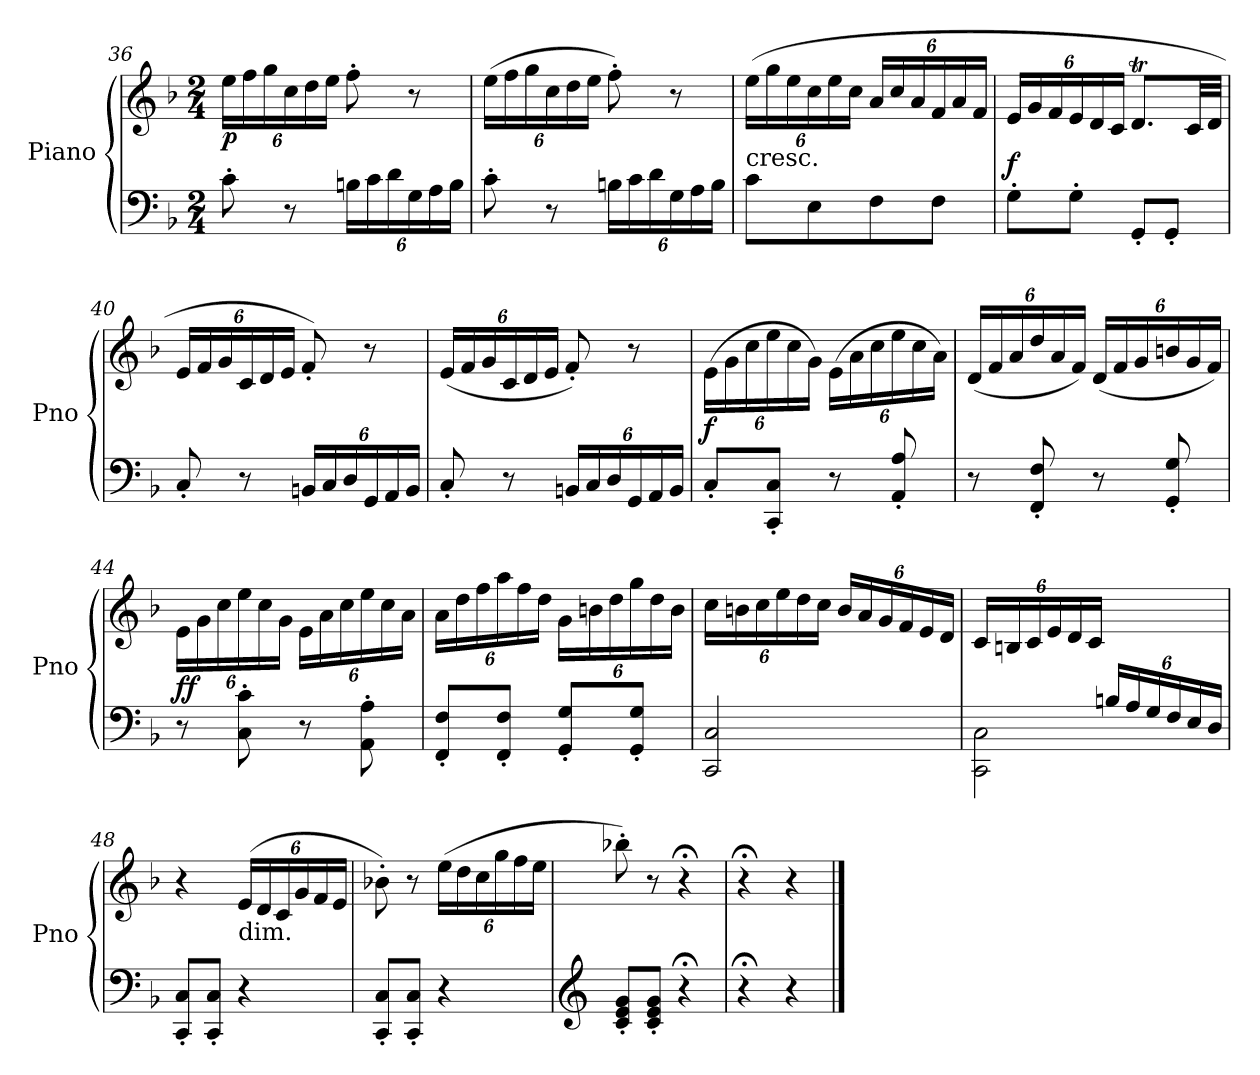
**kern	**kern	**dynam
*part1	*part1	*part1
*staff2	*staff1	*staff1/2
*I"Piano	*	*
*I'Pno	*	*
!!LO:PB:g=z
*clefF4	*clefG2	*
*k[b-]	*k[b-]	*
*M2/4	*M2/4	*
*	*Xbrackettup	*
=36	=36	=36
!	!	!LO:DY:b
8c'\	24ee\LL	p
.	24ff\	.
.	24gg\	.
8r	24cc\	.
.	24dd\	.
.	24ee\JJ	.
*Xbrackettup	*	*
24Bn<\LL	8ff'\	.
24c<\	.	.
24d<\	.	.
24G<\	8r	.
24A<\	.	.
24B<\JJ	.	.
=37	=37	=37
8c'\	(>24ee\LL	.
.	24ff\	.
.	24gg\	.
8r	24cc\	.
.	24dd\	.
.	24ee\JJ	.
24Bn<\LL	8ff'\)	.
24c\	.	.
24d\	.	.
24G<\	8r	.
24A\	.	.
24B\JJ	.	.
=38	=38	=38
!	!LO:TX:b:t=cresc.	!
8c\L	(>24ee\LL	.
.	24gg\	.
.	24ee\	.
8E<\	24cc\	.
.	24ee\	.
.	24cc\JJ	.
8F<\	24a/LL	.
.	24cc/	.
.	24a/	.
8F<\J	24f/	.
.	24a/	.
.	24f/JJ	.
=39	=39	=39
!	!	!LO:DY:a=2
8G'\L	24e/LL	f
.	24g/	.
.	24f/	.
8G'\J	24e/	.
.	24d/	.
.	24c/JJ	.
8GG'/L	8.dT/L	.
8GG'/J	.	.
.	32c/LL	.
.	32d/JJJ	.
!!LO:LB:g=z
=40	=40	=40
8C'/	24e/LL	.
.	24f/	.
.	24g/	.
8r	24c/	.
.	24d/	.
.	24e/JJ	.
24BBn</LL	8f'/)	.
24C/	.	.
24D/	.	.
24GG</	8r	.
24AA/	.	.
24BB/JJ	.	.
=41	=41	=41
8C'/	(<24e/LL	.
.	24f/	.
.	24g/	.
8r	24c/	.
.	24d/	.
.	24e/JJ	.
24BBn</LL	8f'/)	.
24C/	.	.
24D/	.	.
24GG</	8r	.
24AA/	.	.
24BB/JJ	.	.
=42	=42	=42
!	!	!LO:DY:b
8C'/L	(>24e\LL	f
.	24g\	.
.	24cc\	.
8CC/' 8C/'J	24ee\	.
.	24cc\	.
.	24g\JJ)	.
8r	(>24e\LL	.
.	24a\	.
.	24cc\	.
8AA/' 8A/'	24ee\	.
.	24cc\	.
.	24a\JJ)	.
=43	=43	=43
8r	(<24d/LL	.
.	24f/	.
.	24a/	.
8FF/' 8F/'	24dd/	.
.	24a/	.
.	24f/JJ)	.
8r	(<24d/LL	.
.	24f/	.
.	24g/	.
8GG/' 8G/'	24bn/	.
.	24g/	.
.	24f/JJ)	.
!!LO:LB:g=z
=44	=44	=44
!	!	!LO:DY:b
8r	24e\LL	ff
.	24g\	.
.	24cc\	.
8C\' 8c\'	24ee\	.
.	24cc\	.
.	24g\JJ	.
8r	24e\LL	.
.	24a\	.
.	24cc\	.
8AA\' 8A\'	24ee\	.
.	24cc\	.
.	24a\JJ	.
=45	=45	=45
8FF/' 8F/'L	24a\LL	.
.	24dd\	.
.	24ff\	.
8FF/' 8F/'J	24aa\	.
.	24ff\	.
.	24dd\JJ	.
8GG/' 8G/'L	24g\LL	.
.	24bn\	.
.	24dd\	.
8GG/' 8G/'J	24gg\	.
.	24dd\	.
.	24b\JJ	.
=46	=46	=46
2CC/ 2C/	(>24cc\LL	.
.	24bn\	.
.	24cc\	.
.	24ee\	.
.	24dd\	.
.	24cc\JJ	.
.	24b/LL	.
.	24a/	.
.	24g/	.
.	24f/	.
.	24e/	.
.	24d/JJ	.
!!LO:LB:g=z
=47	=47	=47
*^	*	*
4ryy	2CC\ 2C\	24c/LL	.
.	.	24Bn/	.
.	.	24c/	.
.	.	24e/	.
.	.	24d/	.
.	.	24c/JJ	.
24B/LL	.	4ryy	.
24A/	.	.	.
24G/	.	.	.
24F/	.	.	.
24E/	.	.	.
24D/JJ)	.	.	.
*v	*v	*	*
=48	=48	=48
8CC/' 8C/'L	4r	.
8CC/' 8C/'J	.	.
!	!LO:TX:b:t=dim.	!
4r	(>24e/LL	.
.	24d/	.
.	24c/	.
.	24g/	.
.	24f/	.
.	24e/JJ	.
=49	=49	=49
8CC/' 8C/'L	8b-X'\)	.
8CC/' 8C/'J	8r	.
4r	(>24ee\LL	.
.	24dd\	.
.	24cc\	.
.	24gg\	.
.	24ff\	.
.	24ee\JJ	.
=50	=50	=50
*clefG2	*	*
8c/' 8e/' 8g/'L	8bb-X'\)	.
8c/' 8e/' 8g/'J	8r	.
4r;<	4r;<	.
=51	=51	=51
4r;<	4r;<	.
4r	4r	.
==	==	==
*-	*-	*-
